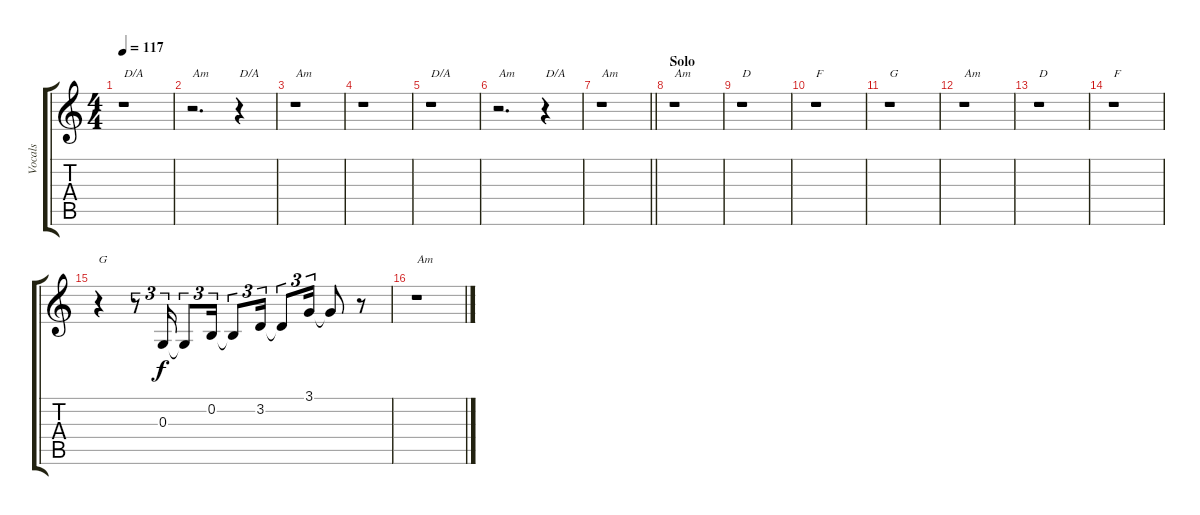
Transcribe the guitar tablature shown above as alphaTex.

\track ("Vocals" "Vocals") {instrument sopranosax}
\staff {score tabs}
\tuning (E4 B3 G3 D3 A2 E2) {hide}
\ts (4 4)
\tempo 117
\clef g2
\ks aminor
r.1{txt "D/A" dy f} |
r.2{d txt "Am"} r.4{txt "D/A"} |
r.1{txt "Am"} |
r.1 |
r.1{txt "D/A"} |
r.2{d txt "Am"} r.4{txt "D/A"} |
\barLineRight lightlight
r.1{txt "Am"} |
\section ("" "Solo")
r.1{txt "Am"} |
r.1{txt "D"} |
r.1{txt "F"} |
r.1{txt "G"} |
r.1{txt "Am"} |
r.1{txt "D"} |
r.1{txt "F"} |
r.4{txt "G"} r.8{tu (3 2)} 0.3.16{tu (3 2)} 0.3{t}.8{tu (3 2)} 0.2.16{tu (3 2)} 0.2{t}.8{tu (3 2)} 3.2.16{tu (3 2)} 3.2{t}.8{tu (3 2)} 3.1.16{tu (3 2)} 3.1{t}.8 r.8 |
r.1{txt "Am"}
